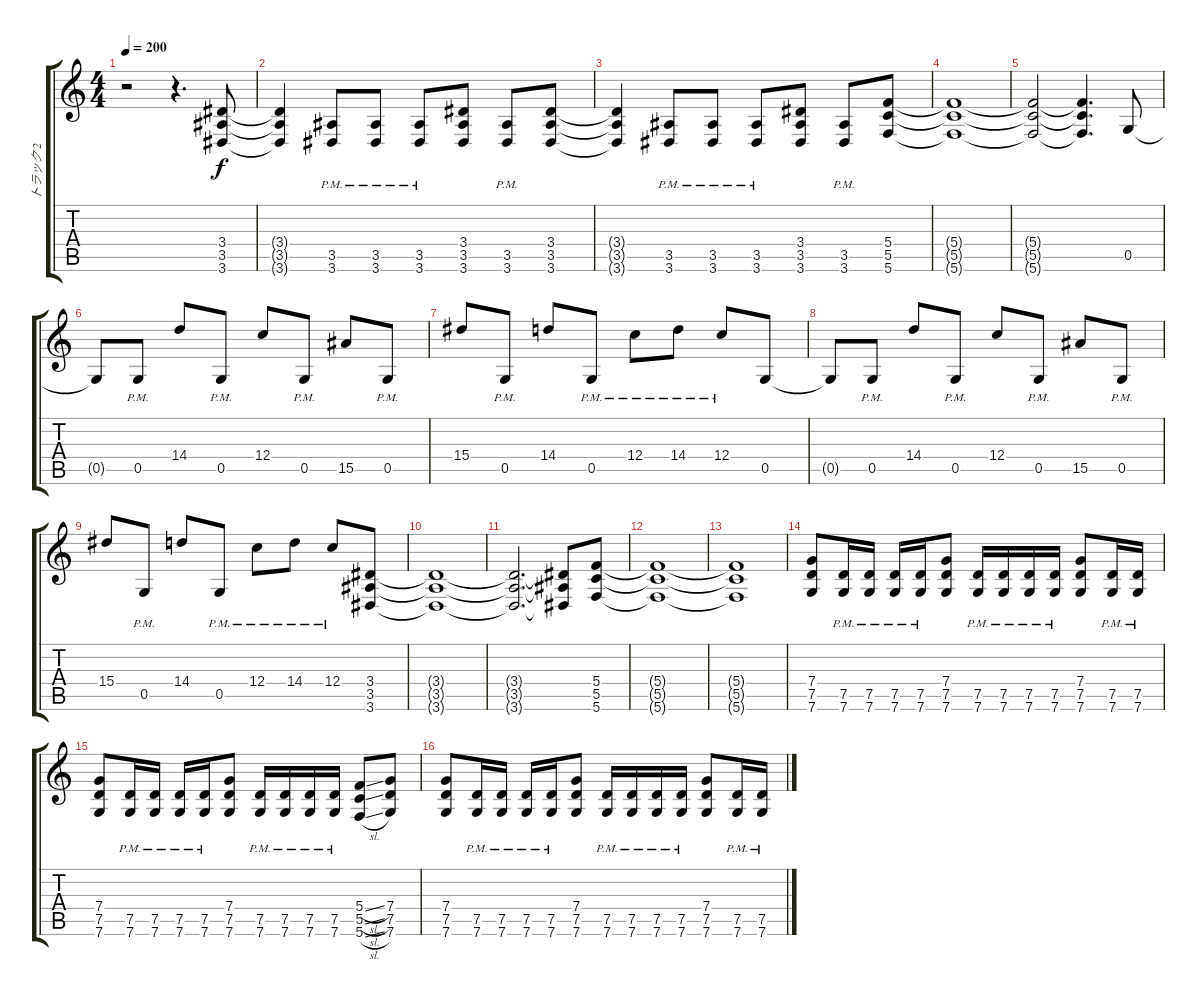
\track ("トラック 2" "トラック 2") {instrument overdrivenguitar}
\staff {score tabs}
\tuning (D4 A3 F3 C3 G2 C2) {hide}
\ts (4 4)
\tempo 200
\clef g2
\ks c
r.2{dy f} r.4{d} (3.4 3.5 3.6).8 |
(3.4{t} 3.5{t} 3.6{t}).4 (3.5{pm} 3.6{pm}).8 (3.5{pm} 3.6{pm}).8 (3.5{pm} 3.6{pm}).8 (3.4 3.5 3.6).8 (3.5{pm} 3.6{pm}).8 (3.4 3.5 3.6).8 |
(3.4{t} 3.5{t} 3.6{t}).4 (3.5{pm} 3.6{pm}).8 (3.5{pm} 3.6{pm}).8 (3.5{pm} 3.6{pm}).8 (3.4 3.5 3.6).8 (3.5{pm} 3.6{pm}).8 (5.4 5.5 5.6).8 |
(5.4{t} 5.5{t} 5.6{t}).1 |
(5.4{t} 5.5{t} 5.6{t}).2 (5.4{t} 5.5{t} 5.6{t}).4{d} 0.5.8 |
0.5{t}.8 0.5{pm}.8 14.4.8 0.5{pm}.8 12.4.8 0.5{pm}.8 15.5.8 0.5{pm}.8 |
15.4.8 0.5{pm}.8 14.4.8 0.5{pm}.8 12.4{pm}.8 14.4{pm}.8 12.4{pm}.8 0.5.8 |
0.5{t}.8 0.5{pm}.8 14.4.8 0.5{pm}.8 12.4.8 0.5{pm}.8 15.5.8 0.5{pm}.8 |
15.4.8 0.5{pm}.8 14.4.8 0.5{pm}.8 12.4{pm}.8 14.4{pm}.8 12.4{pm}.8 (3.4 3.5 3.6).8 |
(3.4{t} 3.5{t} 3.6{t}).1 |
(3.4{t} 3.5{t} 3.6{t}).2{d} (3.4{t} 3.5{t} 3.6{t}).8 (5.4 5.5 5.6).8 |
(5.4{t} 5.5{t} 5.6{t}).1 |
(5.4{t} 5.5{t} 5.6{t}).1 |
(7.4 7.5 7.6).8 (7.5{pm} 7.6{pm}).16 (7.5{pm} 7.6{pm}).16 (7.5{pm} 7.6{pm}).16 (7.5{pm} 7.6{pm}).16 (7.4 7.5 7.6).8 (7.5{pm} 7.6{pm}).16 (7.5{pm} 7.6{pm}).16 (7.5{pm} 7.6{pm}).16 (7.5{pm} 7.6{pm}).16 (7.4 7.5 7.6).8 (7.5{pm} 7.6{pm}).16 (7.5{pm} 7.6{pm}).16 |
(7.4 7.5 7.6).8 (7.5{pm} 7.6{pm}).16 (7.5{pm} 7.6{pm}).16 (7.5{pm} 7.6{pm}).16 (7.5{pm} 7.6{pm}).16 (7.4 7.5 7.6).8 (7.5{pm} 7.6{pm}).16 (7.5{pm} 7.6{pm}).16 (7.5{pm} 7.6{pm}).16 (7.5{pm} 7.6{pm}).16 (5.4{sl} 5.5{sl} 5.6{sl}).8 (7.4 7.5 7.6).8 |
(7.4 7.5 7.6).8 (7.5{pm} 7.6{pm}).16 (7.5{pm} 7.6{pm}).16 (7.5{pm} 7.6{pm}).16 (7.5{pm} 7.6{pm}).16 (7.4 7.5 7.6).8 (7.5{pm} 7.6{pm}).16 (7.5{pm} 7.6{pm}).16 (7.5{pm} 7.6{pm}).16 (7.5{pm} 7.6{pm}).16 (7.4 7.5 7.6).8 (7.5{pm} 7.6{pm}).16 (7.5{pm} 7.6{pm}).16
